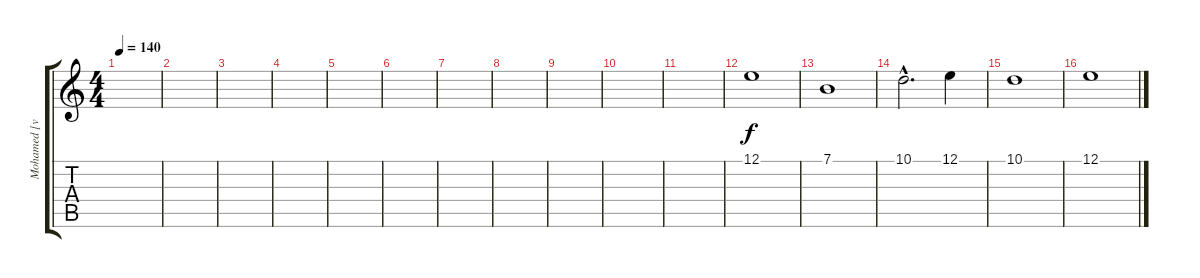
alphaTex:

\track ("Mohamed [violin]" "Mohamed [v") {instrument violin}
\staff {score tabs}
\tuning (E4 B3 G3 D3 A2 E2) {hide}
\ts (4 4)
\tempo 140
\clef g2
\ks c
|
|
|
|
|
|
|
|
|
|
|
12.1.1 |
7.1.1 |
10.1{hac}.2{d} 12.1.4 |
10.1.1 |
12.1.1
